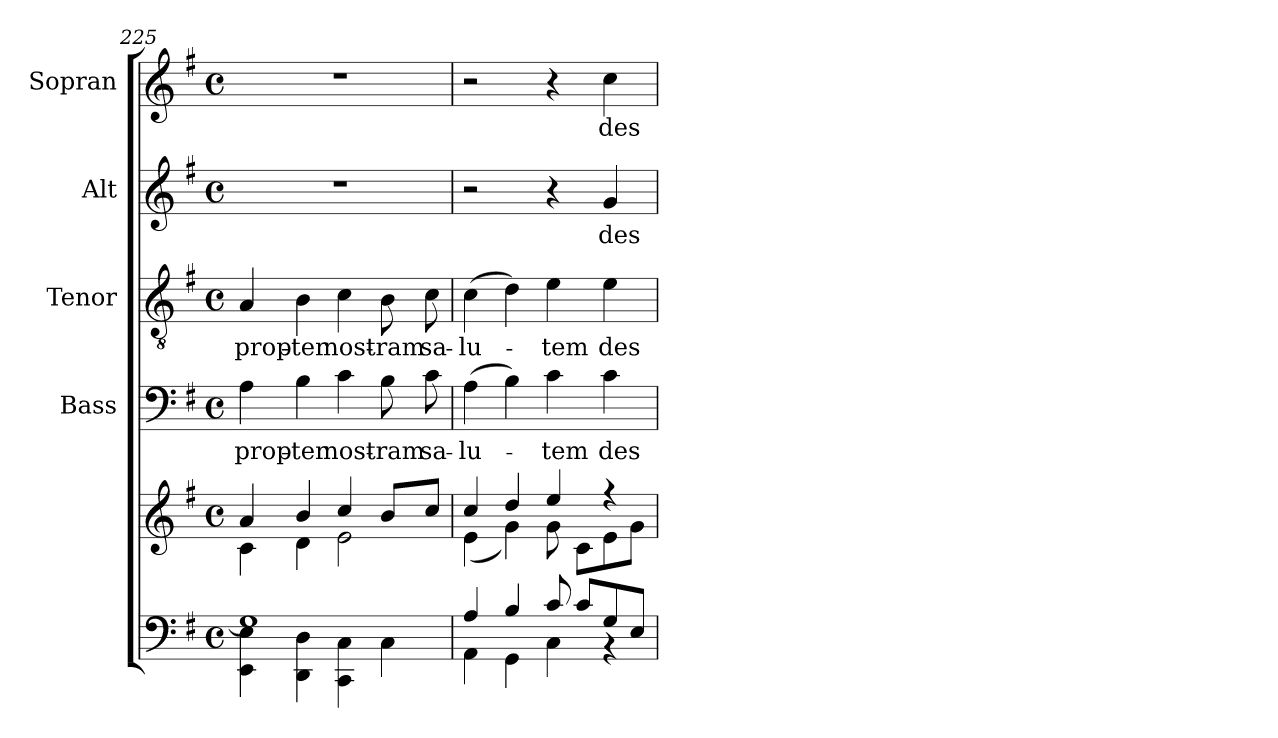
**kern	**kern	**kern	**text	**kern	**text	**kern	**text	**kern	**text
*part5	*part5	*part4	*part4	*part3	*part3	*part2	*part2	*part1	*part1
*staff6	*staff5	*staff4	*staff4	*staff3	*staff3	*staff2	*staff2	*staff1	*staff1
*	*	*I"Bass	*	*I"Tenor	*	*I"Alt	*	*I"Sopran	*
*	*	*I'B.	*	*I'T.	*	*I'A.	*	*I'S.	*
*clefF4	*clefG2	*clefF4	*	*clefGv2	*	*clefG2	*	*clefG2	*
*k[f#]	*k[f#]	*k[f#]	*	*k[f#]	*	*k[f#]	*	*k[f#]	*
*G:	*G:	*G:	*	*G:	*	*G:	*	*G:	*
*M4/4	*M4/4	*M4/4	*	*M4/4	*	*M4/4	*	*M4/4	*
*met(c)	*met(c)	*met(c)	*	*met(c)	*	*met(c)	*	*met(c)	*
=225	=225	=225	=225	=225	=225	=225	=225	=225	=225
*^	*^	*	*	*	*	*	*	*	*
!	!	!	!	!	!LO:LY:b	!	!LO:LY:b	!	!	!	!
1G]	4EE\ 4E\	4a/	4c\	4A\	prop-	4A/	prop-	1r	.	1r	.
!	!	!	!	!	!LO:LY:b	!	!LO:LY:b	!	!	!	!
.	4DD\ 4D\	4b/	4d\	4B\	-ter	4B\	-ter	.	.	.	.
!	!	!	!	!	!LO:LY:b	!	!LO:LY:b	!	!	!	!
.	4CC\ 4C\	4cc/	2e\	4c\	nost-	4c\	nost-	.	.	.	.
!	!	!	!	!	!LO:LY:b	!	!LO:LY:b	!	!	!	!
.	4C\	8b/L	.	8B\	-ram	8B\	-ram	.	.	.	.
!	!	!	!	!	!LO:LY:b	!	!LO:LY:b	!	!	!	!
.	.	8cc/J	.	8c\	sa-	8c\	sa-	.	.	.	.
!!LO:PB:g=z
=226	=226	=226	=226	=226	=226	=226	=226	=226	=226	=226	=226
!	!	!	!	!	!LO:LY:b	!	!LO:LY:b	!	!	!	!
4A/	4AA\	4cc/	(<4e\	(>4A\	-lu-	(>4c\	-lu-	2r	.	2r	.
4B/	4GG\	4dd/	4g\)	4B\)	.	4d\)	.	.	.	.	.
!	!	!	!	!	!LO:LY:b	!	!LO:LY:b	!	!	!	!
8c/	4C\	4ee/	8g\	4c\	-tem	4e\	-tem	4r	.	4r	.
8c/L	.	.	8c\L	.	.	.	.	.	.	.	.
!	!	!	!	!	!LO:LY:b	!	!LO:LY:b	!	!LO:LY:b	!	!LO:LY:b
8G/	4rAA	4ree	8e\	4c\	des-	4e\	des-	4g/	des-	4cc\	des-
8E/J	.	.	8g\J	.	.	.	.	.	.	.	.
*v	*v	*	*	*	*	*	*	*	*	*	*
*	*v	*v	*	*	*	*	*	*	*	*
=	=	=	=	=	=	=	=	=	=
*-	*-	*-	*-	*-	*-	*-	*-	*-	*-
